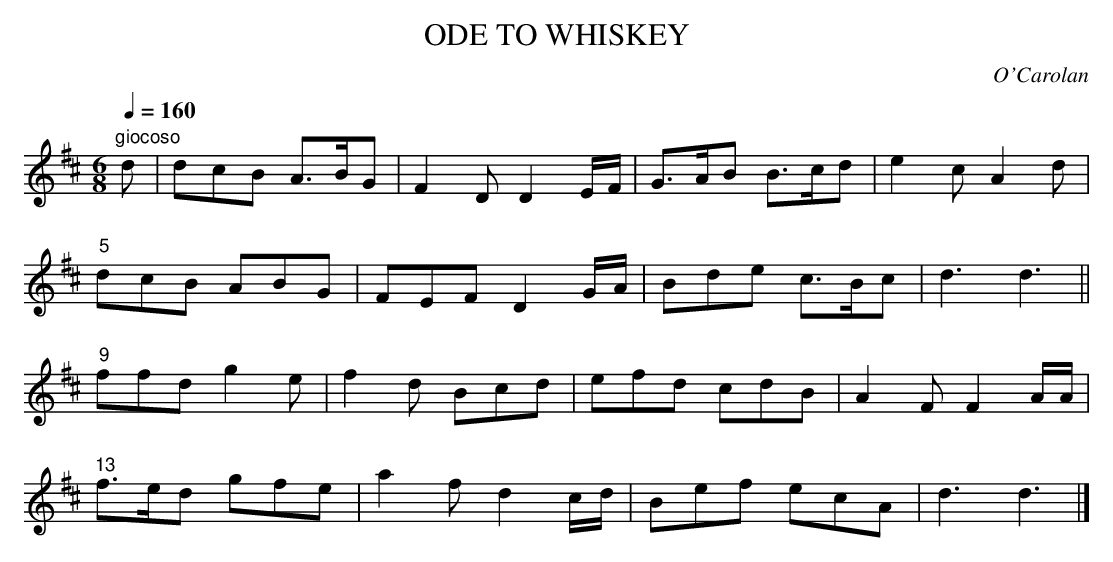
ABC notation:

X:1
T:ODE TO WHISKEY
C:O'Carolan
Q:1/4=160
M:6/8
L:1/8
K:D
"giocoso"
d|dcB A>BG|F2D D2E/F/|G>AB B>cd|e2c A2d|
"5"dcB ABG|FEF D2G/A/|Bde c>Bc|d3 d3||
"9"ffd g2e|f2d Bcd|efd cdB|A2F F2A/A/|
"13"f>ed gfe|a2f d2c/d/|Bef ecA|d3 d3|]
